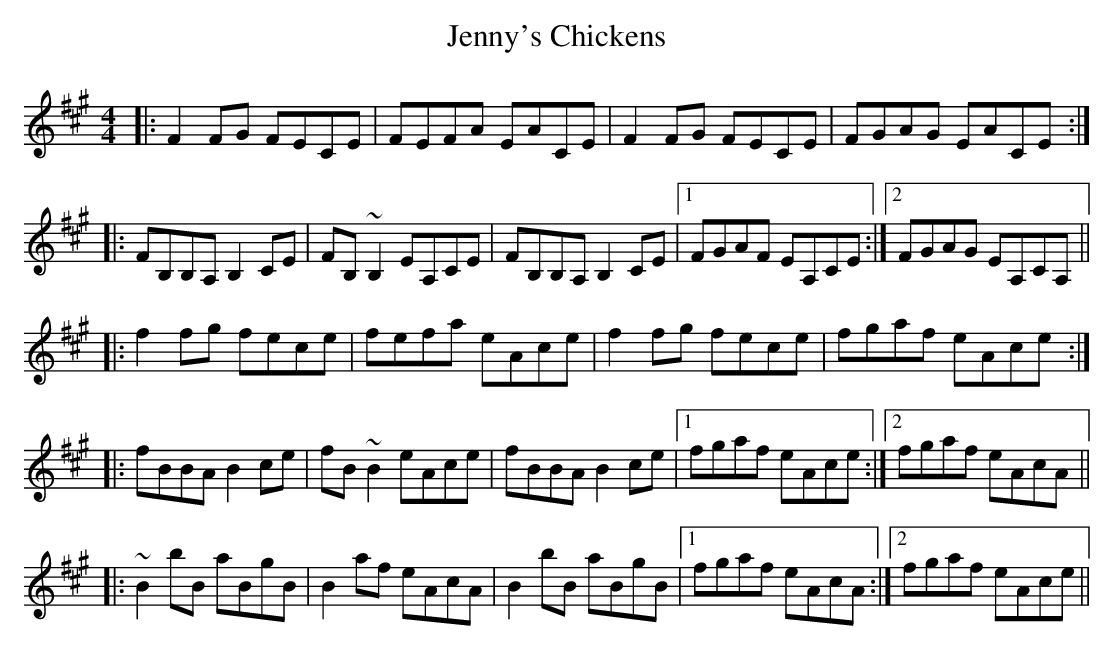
X:1
T: Jenny's Chickens
M: 4/4
L: 1/8
K: Bdor
|:F2FG FECE|FEFA EACE|F2FG FECE|FGAG EACE:|
|:FB,B,A, B,2,CE|FB,~B,2 EA,CE|FB,B,A,B,2 CE|1 FGAF EA,CE:|2 FGAG EA,CA,||
|:f2 fg fece|fefa eAce|f2 fg fece|fgaf eAce:|
|:fBBA B2 ce|fB ~B2 eAce|fBBA B2 ce|1 fgaf eAce:|2 fgaf eAcA||
|:~B2 bB aBgB|B2 af eAcA|B2 bB aBgB|1 fgaf eAcA:|2 fgaf eAce||
